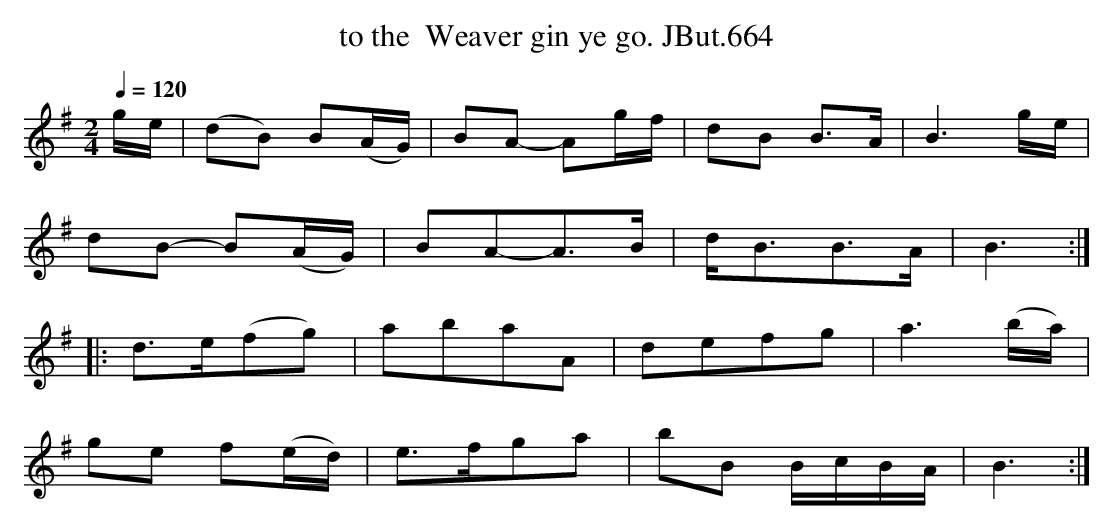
X:1
T:to the  Weaver gin ye go. JBut.664
M:2/4
L:1/8
Q:1/4=120
K:G
g/e/|(dB )B(A/G/)|BA- Ag/f/|dB B>A|B3g/e/|
dB- B(A/G/)|BA-A>B|d<BB>A|B3:|
|:d>e(fg)|abaA|defg|a3(b/a/)|
ge f(e/d/)|e>fga|bB B/c/B/A/|B3:|
